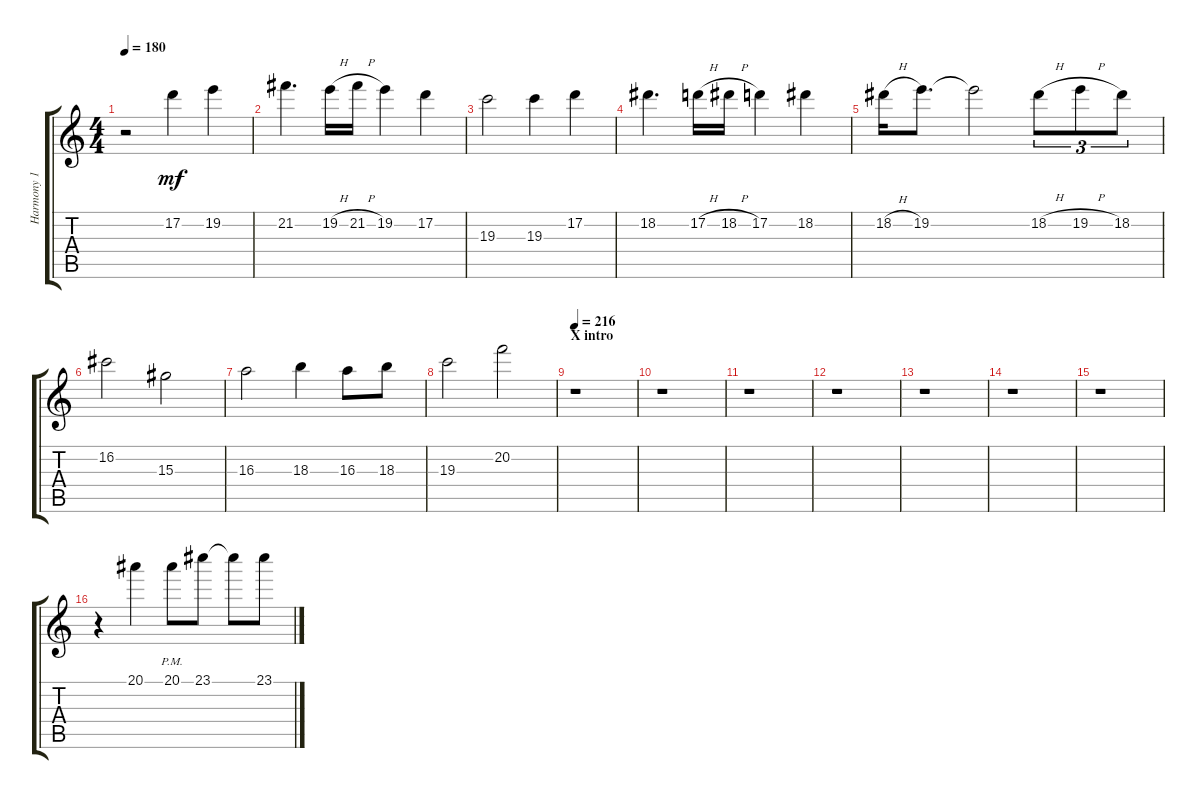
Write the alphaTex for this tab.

\track ("Harmony 1" "Harmony 1") {instrument overdrivenguitar}
\staff {score tabs}
\tuning (D4 A3 F3 C3 G2 C2) {hide}
\ts (4 4)
\tempo 180
\clef g2
\ks aminor
r.2{dy mf} 17.2.4 19.2.4 |
21.2.4{d} 19.2{h}.16 21.2{h}.16 19.2.4 17.2.4 |
19.3.2 19.3.4 17.2.4 |
18.2.4{d} 17.2{h}.16 18.2{h}.16 17.2.4 18.2.4 |
18.2{h}.16 19.2.8{d} 19.2{t}.2 18.2{h}.8{tu (3 2)} 19.2{h}.8{tu (3 2)} 18.2.8{tu (3 2)} |
16.2.2 15.3.2 |
16.3.2 18.3.4 16.3.8 18.3.8 |
19.3.2 20.2.2 |
\section ("" "X intro")
\tempo 216
r.1 |
r.1 |
r.1 |
r.1 |
r.1 |
r.1 |
r.1 |
r.4 20.1.4 20.1{pm}.8 23.1.8 23.1{t}.8 23.1.8
